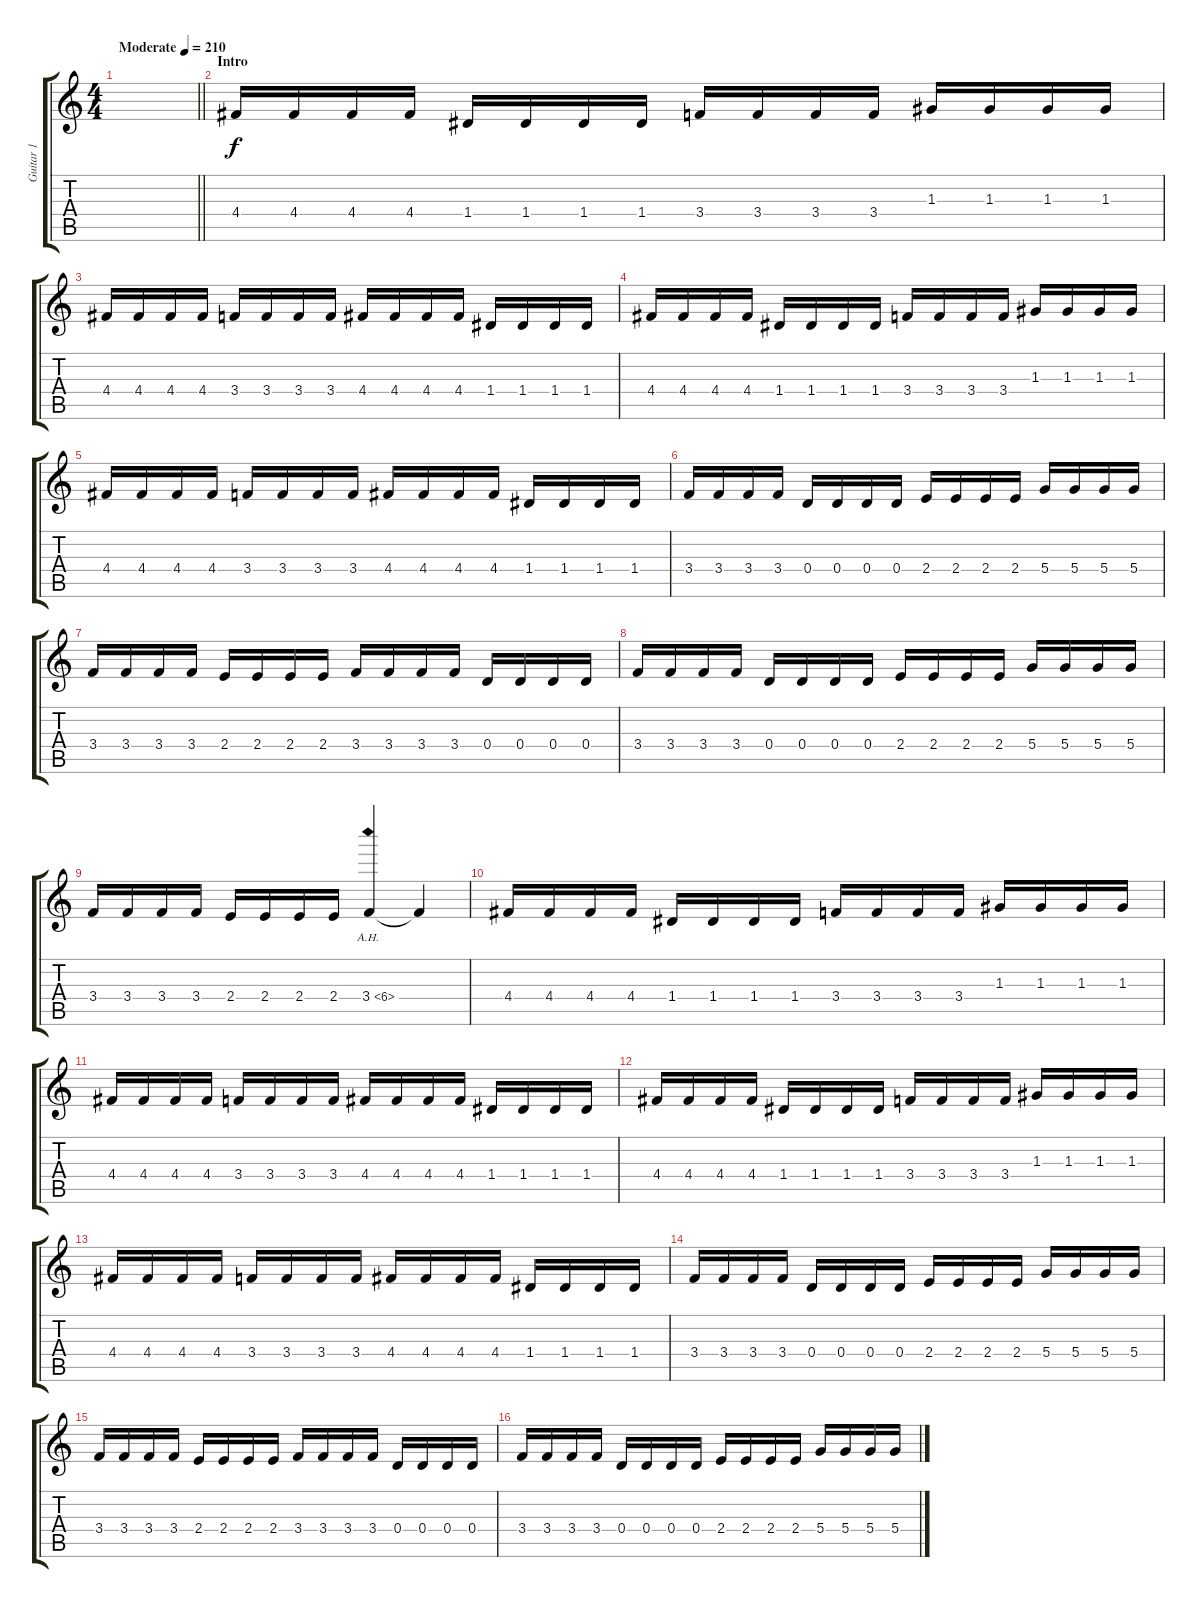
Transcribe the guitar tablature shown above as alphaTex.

\track ("Guitar 1" "Guitar 1") {instrument overdrivenguitar}
\staff {score tabs}
\tuning (E4 B3 G3 D3 A2 D2) {hide}
\ts (4 4)
\tempo (210 "Moderate")
\clef g2
\barLineRight lightlight
\ks c
|
\section ("" "Intro")
4.4.16 4.4.16 4.4.16 4.4.16 1.4.16 1.4.16 1.4.16 1.4.16 3.4.16 3.4.16 3.4.16 3.4.16 1.3.16 1.3.16 1.3.16 1.3.16 |
4.4.16 4.4.16 4.4.16 4.4.16 3.4.16 3.4.16 3.4.16 3.4.16 4.4.16 4.4.16 4.4.16 4.4.16 1.4.16 1.4.16 1.4.16 1.4.16 |
4.4.16 4.4.16 4.4.16 4.4.16 1.4.16 1.4.16 1.4.16 1.4.16 3.4.16 3.4.16 3.4.16 3.4.16 1.3.16 1.3.16 1.3.16 1.3.16 |
4.4.16 4.4.16 4.4.16 4.4.16 3.4.16 3.4.16 3.4.16 3.4.16 4.4.16 4.4.16 4.4.16 4.4.16 1.4.16 1.4.16 1.4.16 1.4.16 |
3.4.16 3.4.16 3.4.16 3.4.16 0.4.16 0.4.16 0.4.16 0.4.16 2.4.16 2.4.16 2.4.16 2.4.16 5.4.16 5.4.16 5.4.16 5.4.16 |
3.4.16 3.4.16 3.4.16 3.4.16 2.4.16 2.4.16 2.4.16 2.4.16 3.4.16 3.4.16 3.4.16 3.4.16 0.4.16 0.4.16 0.4.16 0.4.16 |
3.4.16 3.4.16 3.4.16 3.4.16 0.4.16 0.4.16 0.4.16 0.4.16 2.4.16 2.4.16 2.4.16 2.4.16 5.4.16 5.4.16 5.4.16 5.4.16 |
3.4.16 3.4.16 3.4.16 3.4.16 2.4.16 2.4.16 2.4.16 2.4.16 3.4{ah 3}.4{instrument guitarharmonics} 3.4{t}.4 |
4.4.16{instrument overdrivenguitar} 4.4.16 4.4.16 4.4.16 1.4.16 1.4.16 1.4.16 1.4.16 3.4.16 3.4.16 3.4.16 3.4.16 1.3.16 1.3.16 1.3.16 1.3.16 |
4.4.16 4.4.16 4.4.16 4.4.16 3.4.16 3.4.16 3.4.16 3.4.16 4.4.16 4.4.16 4.4.16 4.4.16 1.4.16 1.4.16 1.4.16 1.4.16 |
4.4.16 4.4.16 4.4.16 4.4.16 1.4.16 1.4.16 1.4.16 1.4.16 3.4.16 3.4.16 3.4.16 3.4.16 1.3.16 1.3.16 1.3.16 1.3.16 |
4.4.16 4.4.16 4.4.16 4.4.16 3.4.16 3.4.16 3.4.16 3.4.16 4.4.16 4.4.16 4.4.16 4.4.16 1.4.16 1.4.16 1.4.16 1.4.16 |
3.4.16 3.4.16 3.4.16 3.4.16 0.4.16 0.4.16 0.4.16 0.4.16 2.4.16 2.4.16 2.4.16 2.4.16 5.4.16 5.4.16 5.4.16 5.4.16 |
3.4.16 3.4.16 3.4.16 3.4.16 2.4.16 2.4.16 2.4.16 2.4.16 3.4.16 3.4.16 3.4.16 3.4.16 0.4.16 0.4.16 0.4.16 0.4.16 |
3.4.16 3.4.16 3.4.16 3.4.16 0.4.16 0.4.16 0.4.16 0.4.16 2.4.16 2.4.16 2.4.16 2.4.16 5.4.16 5.4.16 5.4.16 5.4.16
